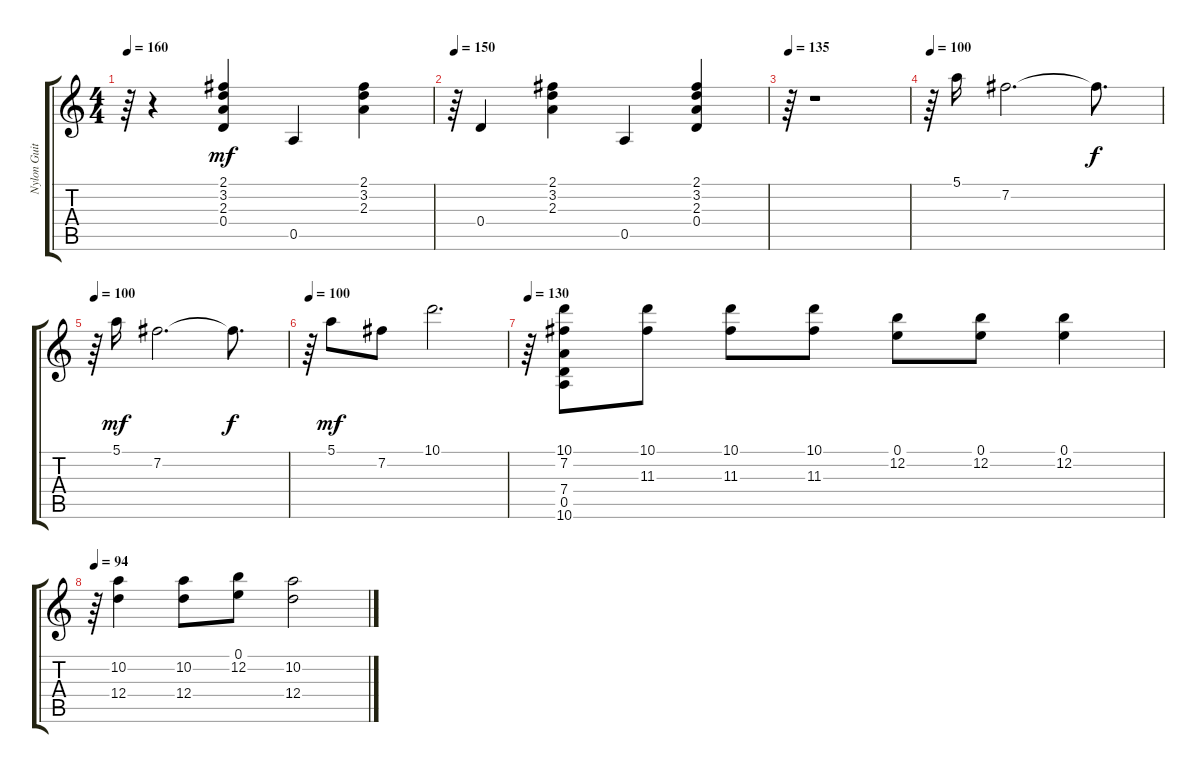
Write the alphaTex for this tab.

\track ("Nylon Guitar" "Nylon Guit") {instrument acousticguitarnylon}
\staff {score tabs}
\tuning (E4 B3 G3 D3 A2 E2) {hide}
\ts (4 4)
\tempo 160
\clef g2
\ks c
r.64{dy mf} r.4 (2.1 3.2 2.3 0.4).4 0.5.4 (2.1 3.2 2.3).4 |
\tempo 150
r.64 0.4.4 (2.1 3.2 2.3).4{balance 11} 0.5.4 (2.1 3.2 2.3 0.4).4{balance 12} |
\tempo 135
r.64 r.1 |
\tempo 100
r.64 5.1.16{balance 14} 7.2.2{d} 7.2{t}.8{d dy f} |
\tempo 100
r.64 5.1.16{dy mf} 7.2.2{d} 7.2{t}.8{d dy f} |
\tempo 100
r.64 5.1.8{dy mf} 7.2.8 10.1.2{d} |
\tempo 130
r.64 (10.1 7.2 7.4 0.5 10.6).8 (10.1 11.3).8 (10.1 11.3).8 (10.1 11.3).8 (0.1 12.2).8 (0.1 12.2).8 (0.1 12.2).4 |
\tempo 94
r.64 (10.2 12.4).4 (10.2 12.4).8 (0.1 12.2).8 (10.2 12.4).2
